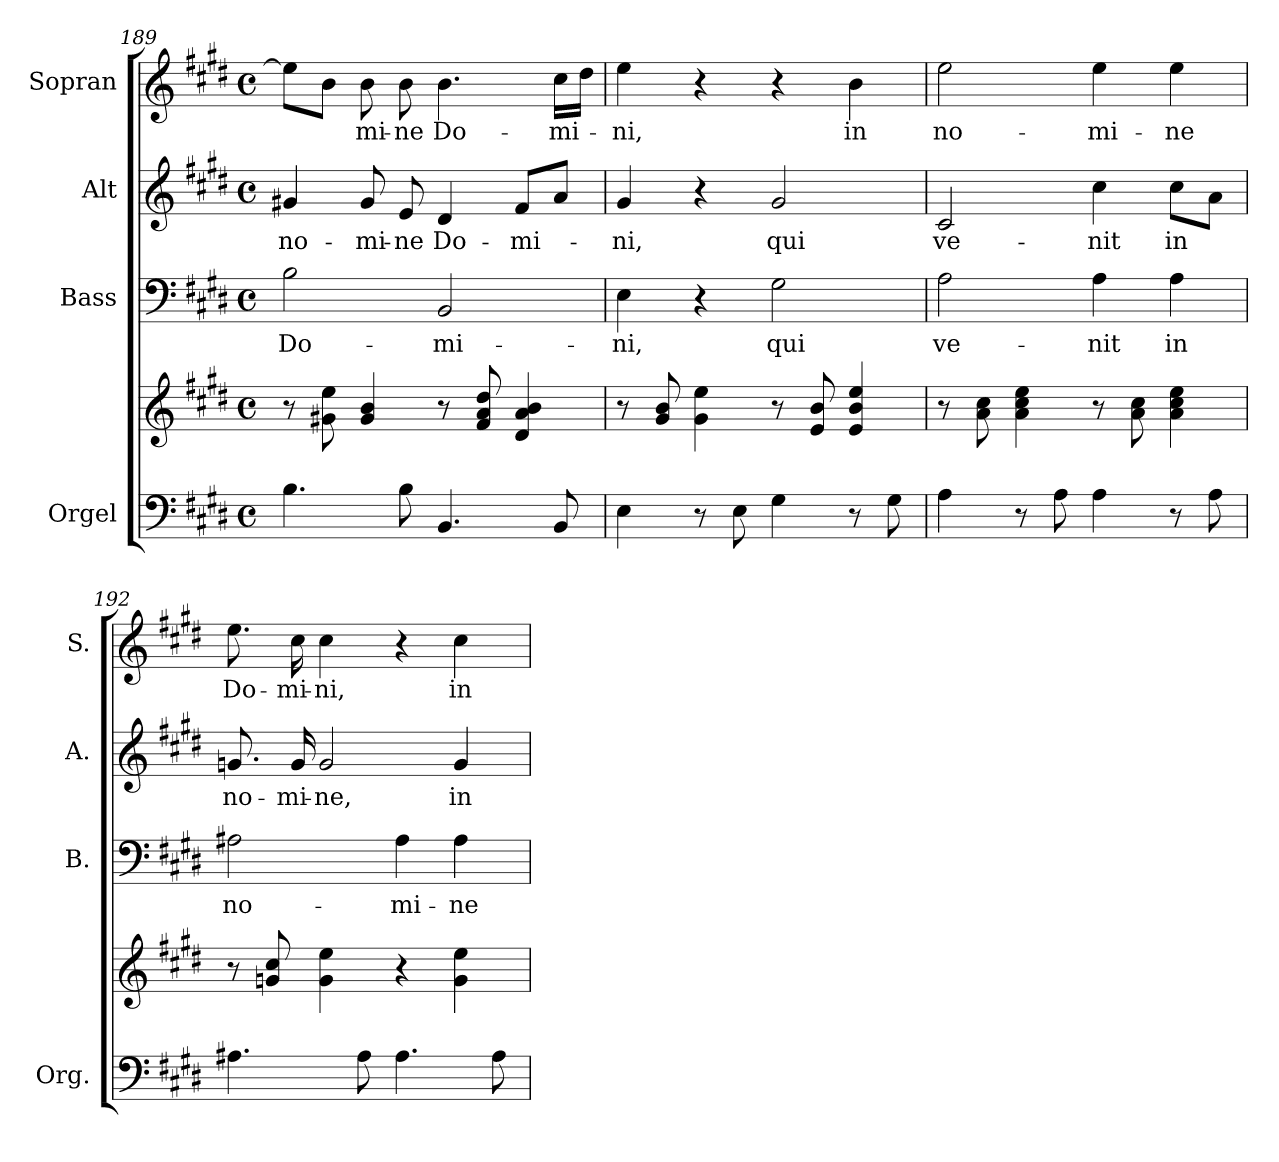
**kern	**kern	**kern	**text	**kern	**text	**kern	**text
*part4	*part4	*part3	*part3	*part2	*part2	*part1	*part1
*staff5	*staff4	*staff3	*staff3	*staff2	*staff2	*staff1	*staff1
*I"Orgel	*	*I"Bass	*	*I"Alt	*	*I"Sopran	*
*I'Org.	*	*I'B.	*	*I'A.	*	*I'S.	*
!!LO:LB:g=z
*clefF4	*clefG2	*clefF4	*	*clefG2	*	*clefG2	*
*k[f#c#g#d#]	*k[f#c#g#d#]	*k[f#c#g#d#]	*	*k[f#c#g#d#]	*	*k[f#c#g#d#]	*
*E:	*E:	*E:	*	*E:	*	*E:	*
*M4/4	*M4/4	*M4/4	*	*M4/4	*	*M4/4	*
*met(c)	*met(c)	*met(c)	*	*met(c)	*	*met(c)	*
=189	=189	=189	=189	=189	=189	=189	=189
!	!	!	!LO:LY:b	!	!LO:LY:b	!	!
4.B\	8r	2B\	Do-	4g#X/	no-	8ee\L]	.
.	8g#X\ 8ee\	.	.	.	.	8b\J	.
!	!	!	!	!	!LO:LY:b	!	!LO:LY:b
.	4g#/ 4b/	.	.	8g#/	-mi-	8b\	-mi-
!	!	!	!	!	!LO:LY:b	!	!LO:LY:b
8B\	.	.	.	8e/	-ne	8b\	-ne
!	!	!	!LO:LY:b	!	!LO:LY:b	!	!LO:LY:b
4.BB/	8r	2BB/	-mi-	4d#/	Do-	4.b\	Do-
.	8f#/ 8a/ 8dd#/	.	.	.	.	.	.
!	!	!	!	!	!LO:LY:b	!	!
.	4d#/ 4a/ 4b/	.	.	8f#/L	-mi-	.	.
!	!	!	!	!	!	!	!LO:LY:b
8BB/	.	.	.	8a/J	.	16cc#\LL	-mi-
.	.	.	.	.	.	16dd#\JJ	.
=190	=190	=190	=190	=190	=190	=190	=190
!	!	!	!LO:LY:b	!	!LO:LY:b	!	!LO:LY:b
4E\	8r	4E\	-ni,	4g#/	-ni,	4ee\	-ni,
.	8g#/ 8b/	.	.	.	.	.	.
8r	4g#\ 4ee\	4r	.	4r	.	4r	.
8E\	.	.	.	.	.	.	.
!	!	!	!LO:LY:b	!	!LO:LY:b	!	!
4G#\	8r	2G#\	qui	2g#/	qui	4r	.
.	8e/ 8b/	.	.	.	.	.	.
!	!	!	!	!	!	!	!LO:LY:b
8r	4e/ 4b/ 4ee/	.	.	.	.	4b\	in
8G#\	.	.	.	.	.	.	.
=191	=191	=191	=191	=191	=191	=191	=191
!	!	!	!LO:LY:b	!	!LO:LY:b	!	!LO:LY:b
4A\	8r	2A\	ve-	2c#/	ve-	2ee\	no-
.	8a\ 8cc#\	.	.	.	.	.	.
8r	4a\ 4cc#\ 4ee\	.	.	.	.	.	.
8A\	.	.	.	.	.	.	.
!	!	!	!LO:LY:b	!	!LO:LY:b	!	!LO:LY:b
4A\	8r	4A\	-nit	4cc#\	-nit	4ee\	-mi-
.	8a\ 8cc#\	.	.	.	.	.	.
!	!	!	!LO:LY:b	!	!LO:LY:b	!	!LO:LY:b
8r	4a\ 4cc#\ 4ee\	4A\	in	8cc#\L	in	4ee\	-ne
8A\	.	.	.	8a\J	.	.	.
=192	=192	=192	=192	=192	=192	=192	=192
!	!	!	!LO:LY:b	!	!LO:LY:b	!	!LO:LY:b
4.A#X\	8r	2A#X\	no-	8.gn/	no-	8.ee\	Do-
.	8gn/ 8cc#/	.	.	.	.	.	.
!	!	!	!	!	!LO:LY:b	!	!LO:LY:b
.	.	.	.	16g/	-mi-	16cc#\	-mi-
!	!	!	!	!	!LO:LY:b	!	!LO:LY:b
.	4g\ 4ee\	.	.	2g/	-ne,	4cc#\	-ni,
8A#\	.	.	.	.	.	.	.
!	!	!	!LO:LY:b	!	!	!	!
4.A#\	4r	4A#\	-mi-	.	.	4r	.
!	!	!	!LO:LY:b	!	!LO:LY:b	!	!LO:LY:b
.	4g\ 4ee\	4A#\	-ne	4g/	in	4cc#\	in
8A#\	.	.	.	.	.	.	.
=	=	=	=	=	=	=	=
*-	*-	*-	*-	*-	*-	*-	*-
